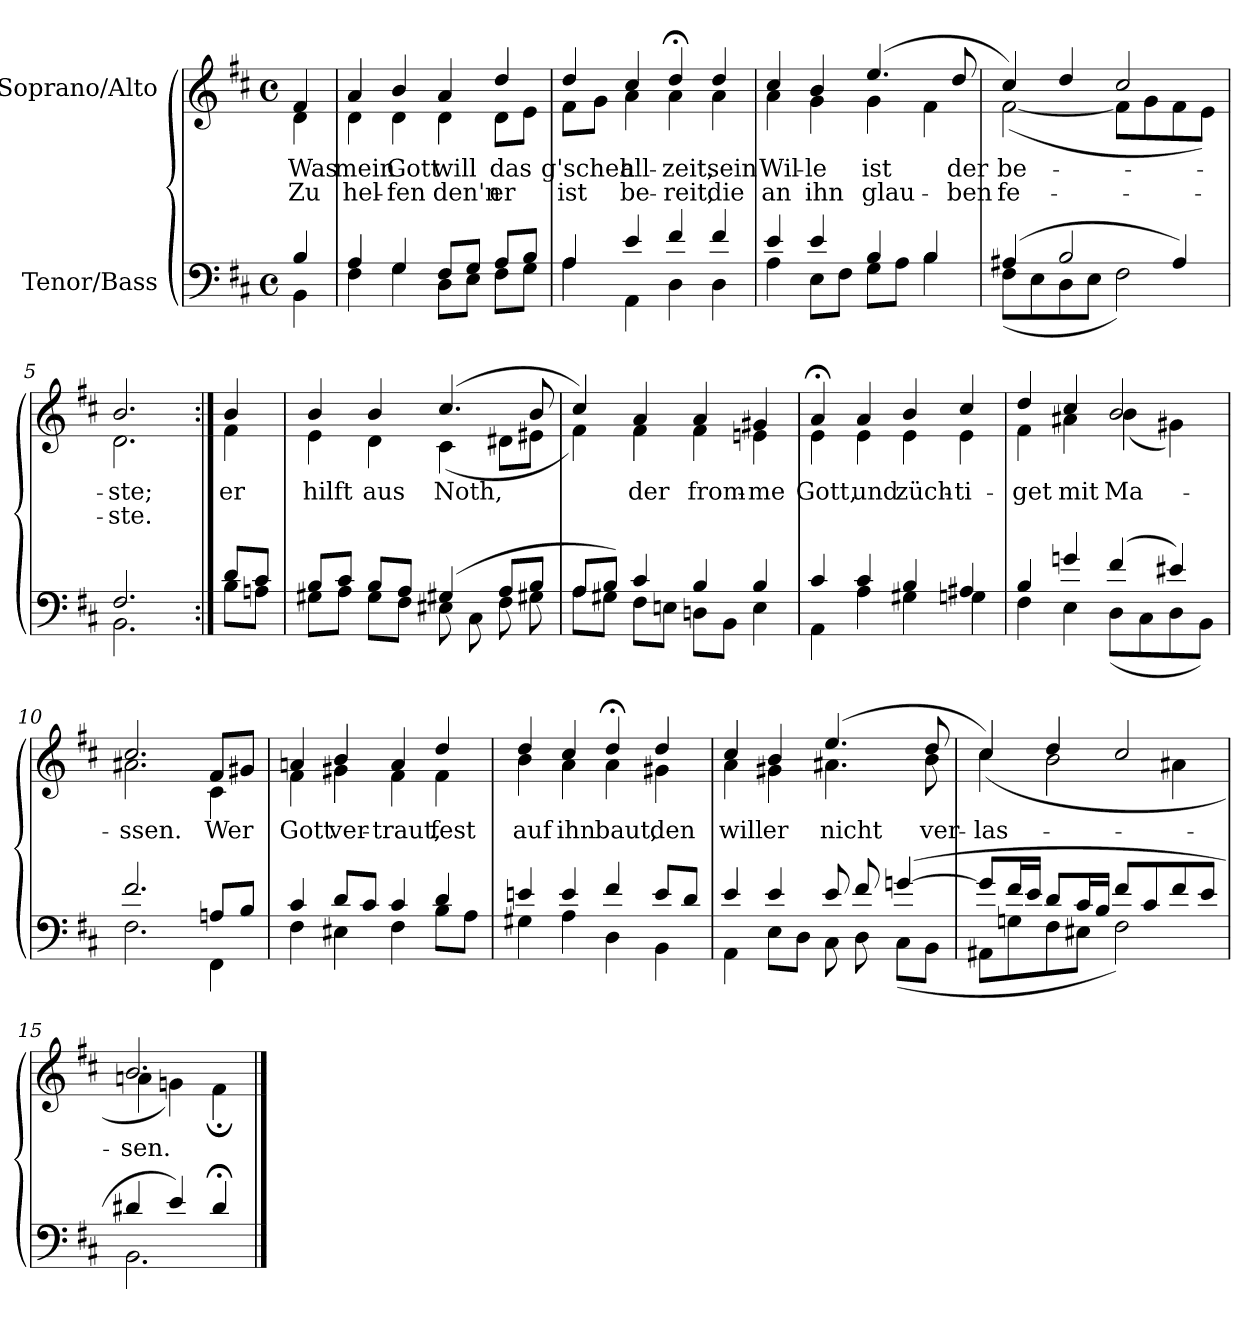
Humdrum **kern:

**kern	**kern	**text	**text
*part2	*part1	*part1	*part1
*staff2	*staff1	*staff1	*staff1
*I"Tenor/Bass	*I"Soprano/Alto	*	*
*clefF4	*clefG2	*	*
*k[f#c#]	*k[f#c#]	*	*
*M4/4	*M4/4	*	*
*met(c)	*met(c)	*	*
=	=	=	=
*^	*	*	*
!	!	!	!LO:LY:b	!LO:LY:b
*	*	*^	*	*
4B/	4BB\	4f#/	4d\	Was	Zu
=1	=1	=1	=1	=1	=1
!	!	!	!	!LO:LY:b	!LO:LY:b
4A/	4F#\	4a/	4d\	mein	hel-
!	!	!	!	!LO:LY:b	!LO:LY:b
4G/	4G\	4b/	4d\	Gott	-fen
!	!	!	!	!LO:LY:b	!LO:LY:b
8F#/L	8D\L	4a/	4d\	will	den'n
8G/J	8E\J	.	.	.	.
!	!	!	!	!LO:LY:b	!LO:LY:b
8A/L	8F#\L	4dd/	8d\L	das	er
8B/J	8G\J	.	8e\J	.	.
=2	=2	=2	=2	=2	=2
!	!	!	!	!LO:LY:b	!LO:LY:b
4A/	4A\	4dd/	8f#\L	g'scheh'	ist
.	.	.	8g\J	.	.
!	!	!	!	!LO:LY:b	!LO:LY:b
4e/	4AA\	4cc#/	4a\	all-	be-
!	!	!	!	!LO:LY:b	!LO:LY:b
4f#/	4D\	4dd;</	4a\	-zeit,	-reit,
!	!	!	!	!LO:LY:b	!LO:LY:b
4f#/	4D\	4dd/	4a\	sein	die
=3	=3	=3	=3	=3	=3
!	!	!	!	!LO:LY:b	!LO:LY:b
4e/	4A\	4cc#/	4a\	Wil-	an
!	!	!	!	!LO:LY:b	!LO:LY:b
4e/	8E\L	4b/	4g\	-le	ihn
.	8F#\J	.	.	.	.
!	!	!	!	!LO:LY:b	!LO:LY:b
4B/	8G\L	(4.ee/	4g\	ist	glau-
.	8A\J	.	.	.	.
4B/	4B\	.	4f#\	.	.
!	!	!	!	!LO:LY:b	!LO:LY:b
.	.	8dd/	.	der	-ben
=4	=4	=4	=4	=4	=4
!	!	!	!	!LO:LY:b	!LO:LY:b
(4A#X/	(8F#\L	4cc#/)	([2f#\	be-	fe-
.	8E\	.	.	.	.
2B/	8D\	4dd/	.	.	.
.	8E\J	.	.	.	.
.	2F#\)	2cc#/	8f#\L]	.	.
.	.	.	8g\	.	.
4A#/)	.	.	8f#\	.	.
.	.	.	8e\J)	.	.
=5	=5	=5	=5	=5	=5
!	!	!	!	!LO:LY:b	!LO:LY:b
2.F#/	2.BB\	2.b/	2.d\	-ste;	-ste.
!!LO:LB:g=z	!!
=5X1:|!	=5X1:|!	=5X1:|!	=5X1:|!	=5X1:|!	=5X1:|!
!	!	!	!	!LO:LY:b	!
8d/L	8B\L	4b/	4f#\	er	.
8c#/J	8An\J	.	.	.	.
=6	=6	=6	=6	=6	=6
!	!	!	!	!LO:LY:b	!
8B/L	8G#X\L	4b/	4e\	hilft	.
8c#/J	8A\J	.	.	.	.
!	!	!	!	!LO:LY:b	!
8B/L	8G#\L	4b/	4d\	aus	.
8A/J	8F#\J	.	.	.	.
!	!	!	!	!LO:LY:b	!
(4G#X/	8E#X\	(4.cc#/	(4c#\	Noth,	.
.	8C#\	.	.	.	.
8A/L	8F#\	.	8d#X\L	.	.
8B/J	8G#X\	8b/	8e#X\J	.	.
=7	=7	=7	=7	=7	=7
8A/L	8A\L	4cc#/)	4f#\)	.	.
8B/J)	8G#X\J	.	.	.	.
!	!	!	!	!LO:LY:b	!
4c#/	8F#\L	4a/	4f#\	der	.
.	8En\J	.	.	.	.
!	!	!	!	!LO:LY:b	!
4B/	8Dn\L	4a/	4f#\	from-	.
.	8BB\J	.	.	.	.
!	!	!	!	!LO:LY:b	!
4B/	4E\	4g#X/	4en\	-me	.
=8	=8	=8	=8	=8	=8
!	!	!	!	!LO:LY:b	!
4c#/	4AA\	4a;</	4e\	Gott,	.
!	!	!	!	!LO:LY:b	!
4c#/	4A\	4a/	4e\	und	.
!	!	!	!	!LO:LY:b	!
4B/	4G#X\	4b/	4e\	züch-	.
!	!	!	!	!LO:LY:b	!
4A#X/	4Gn\	4cc#/	4e\	-ti-	.
!!LO:LB:g=z	!!
=9	=9	=9	=9	=9	=9
!	!	!	!	!LO:LY:b	!
4B/	4F#\	4dd/	4f#\	-get	.
!	!	!	!	!LO:LY:b	!
4gn/	4E\	4cc#/	4a#X\	mit	.
!	!	!	!	!LO:LY:b	!
(4f#/	(8D\L	2b/	(4b\	Ma-	.
.	8C#\	.	.	.	.
4e#X/)	8D\	.	4g#X\)	.	.
.	8BB\J)	.	.	.	.
=10	=10	=10	=10	=10	=10
!	!	!	!	!LO:LY:b	!
2.f#/	2.F#\	2.cc#/	2.a#X\	ssen.	.
!	!	!	!	!LO:LY:b	!
8An/L	4FF#\	8f#/L	4c#\	Wer	.
8B/J	.	8g#X/J	.	.	.
=11	=11	=11	=11	=11	=11
!	!	!	!	!LO:LY:b	!
4c#/	4F#\	4an/	4f#\	Gott	.
!	!	!	!	!LO:LY:b	!
8d/L	4E#X\	4b/	4g#X\	ver-	.
8c#/J	.	.	.	.	.
!	!	!	!	!LO:LY:b	!
4c#/	4F#\	4a/	4f#\	-traut,	.
!	!	!	!	!LO:LY:b	!
4d/	8B\L	4dd/	4f#\	fest	.
.	8A\J	.	.	.	.
=12	=12	=12	=12	=12	=12
!	!	!	!	!LO:LY:b	!
4en/	4G#X\	4dd/	4b\	auf	.
!	!	!	!	!LO:LY:b	!
4e/	4A\	4cc#/	4a\	ihn	.
!	!	!	!	!LO:LY:b	!
4f#/	4D\	4dd;</	4a\	baut,	.
!	!	!	!	!LO:LY:b	!
8e/L	4BB\	4dd/	4g#X\	den	.
8d/J	.	.	.	.	.
!!LO:LB:g=z	!!
=13	=13	=13	=13	=13	=13
!	!	!	!	!LO:LY:b	!
4e/	4AA\	4cc#/	4a\	will	.
!	!	!	!	!LO:LY:b	!
4e/	8E\L	4b/	4g#X\	er	.
.	8D\J	.	.	.	.
!	!	!	!	!LO:LY:b	!
8e/	8C#\	(4.ee/	4.a#X\	nicht	.
8f#/	8D\	.	.	.	.
([4gn/	(8C#\L	.	.	.	.
!	!	!	!	!LO:LY:b	!
.	8BB\J	8dd/	8b\	ver-	.
=14	=14	=14	=14	=14	=14
!	!	!	!	!LO:LY:b	!
8g/L]	8AA#X\L	4cc#/)	(4cc#\	las-	.
16f#/L	8Gn\	.	.	.	.
16e/JJ	.	.	.	.	.
8d/L	8F#\	4dd/	2b\	.	.
16c#/L	8E#X\J	.	.	.	.
16B/JJ	.	.	.	.	.
8f#/L	2F#\)	2cc#/	.	.	.
8c#/	.	.	.	.	.
8f#/	.	.	4a#X\	.	.
8e/J	.	.	.	.	.
=15	=15	=15	=15	=15	=15
!	!	!	!	!LO:LY:b	!
4d#X/	2.BB\	2.b/	4an\	-sen.	.
4e/)	.	.	4gn\)	.	.
4d#;</	.	.	4f#;\	.	.
*v	*v	*	*	*	*
*	*v	*v	*	*
==	==	==	==
*-	*-	*-	*-
